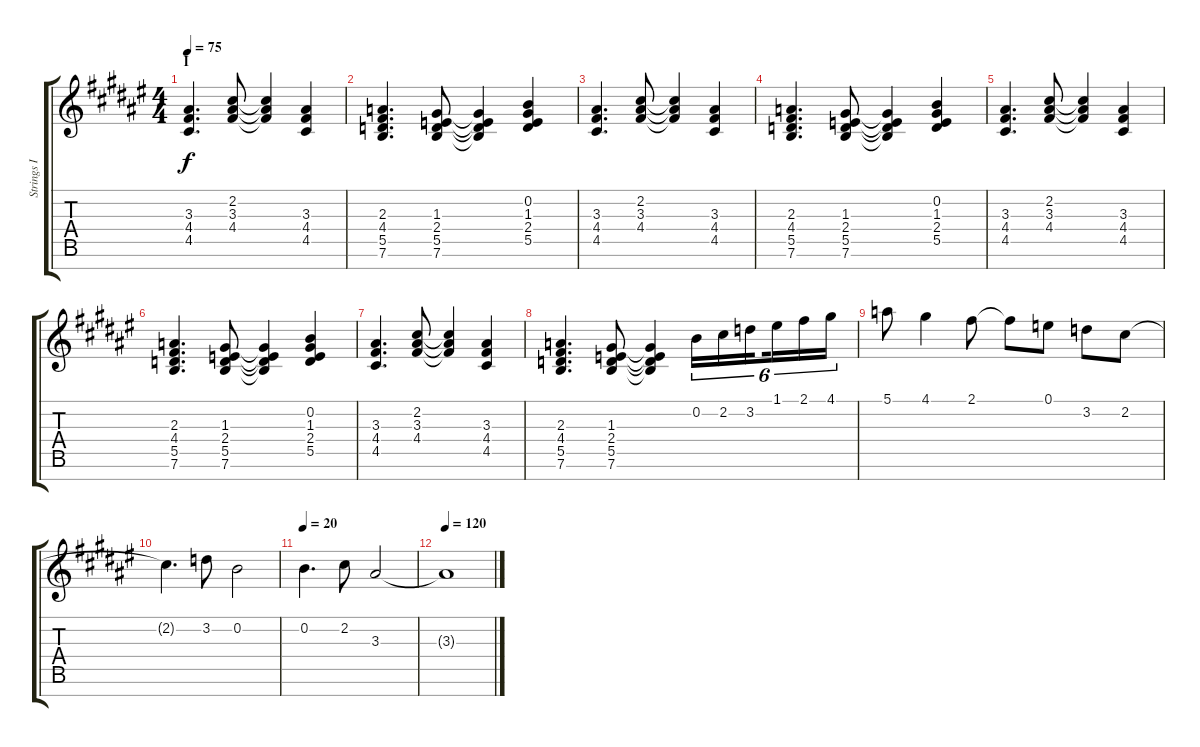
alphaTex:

\track ("Strings I" "Strings I") {instrument stringensemble1}
\staff {score tabs}
\tuning (E5 B4 G4 D4 A3 E3 B2) {hide}
\ts (4 4)
\section ("" "I")
\tempo 75
\clef g2
\ks f#
(3.3 4.4 4.5).4{d dy f} (2.2 3.3 4.4).8 (2.2{t} 3.3{t} 4.4{t}).4 (3.3 4.4 4.5).4 |
(2.3 4.4 5.5 7.6).4{d} (1.3 2.4 5.5 7.6).8 (1.3{t} 2.4{t} 5.5{t} 7.6{t}).4 (0.2 1.3 2.4 5.5).4 |
(3.3 4.4 4.5).4{d} (2.2 3.3 4.4).8 (2.2{t} 3.3{t} 4.4{t}).4 (3.3 4.4 4.5).4 |
(2.3 4.4 5.5 7.6).4{d} (1.3 2.4 5.5 7.6).8 (1.3{t} 2.4{t} 5.5{t} 7.6{t}).4 (0.2 1.3 2.4 5.5).4 |
(3.3 4.4 4.5).4{d} (2.2 3.3 4.4).8 (2.2{t} 3.3{t} 4.4{t}).4 (3.3 4.4 4.5).4 |
(2.3 4.4 5.5 7.6).4{d} (1.3 2.4 5.5 7.6).8 (1.3{t} 2.4{t} 5.5{t} 7.6{t}).4 (0.2 1.3 2.4 5.5).4 |
(3.3 4.4 4.5).4{d} (2.2 3.3 4.4).8 (2.2{t} 3.3{t} 4.4{t}).4 (3.3 4.4 4.5).4 |
(2.3 4.4 5.5 7.6).4{d} (1.3 2.4 5.5 7.6).8 (1.3{t} 2.4{t} 5.5{t} 7.6{t}).4 0.2.16{tu (6 4)} 2.2.16{tu (6 4)} 3.2.16{tu (6 4) beam splitsecondary} 1.1.16{tu (6 4)} 2.1.16{tu (6 4)} 4.1.16{tu (6 4)} |
5.1.8 4.1.4 2.1.8 2.1{t}.8 0.1.8 3.2.8 2.2.8 |
2.2{t}.4{d} 3.2.8 0.2.2 |
\tempo 20
0.2.4{d} 2.2.8 3.3.2 |
\tempo 120
3.3{t}.1
